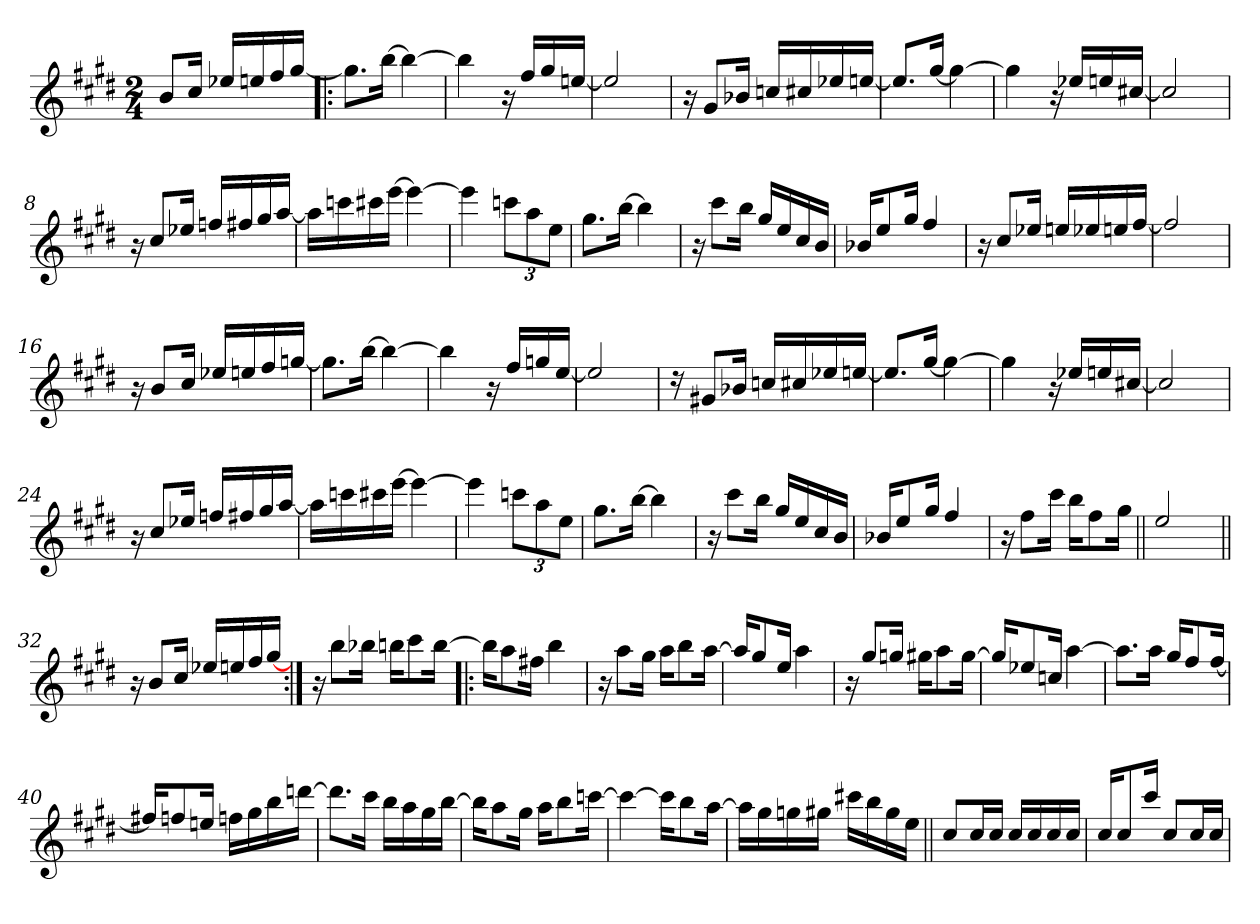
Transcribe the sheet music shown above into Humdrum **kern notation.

**kern
*part1
*staff1
*clefG2
*k[f#c#g#d#]
*E:
*M2/4
=
8b/L
16cc#/Jk
16ee-X/LL
16een/
16ff#/
[16gg#/JJ
=1!|:
8.gg#\L]
[16bb\Jk
4bb\_
=2
4bb\]
16r
16ff#/LL
16gg#/
[16een/JJ
=3
2ee/]
=4
16r
8g#/L
16b-X/Jk
16ccn/LL
16cc#X/
16ee-X/
[16een/JJ
!!LO:LB:g=z
=5
8.ee/L]
[>16gg#/Jk
4gg#\_
=6
4gg#\]
16r
16ee-X/LL
16een/
[16cc#X/JJ
=7
2cc#/]
=8
16r
8cc#/L
16ee-X/Jk
16ffn/LL
16ff#X/
16gg#/
[16aa/JJ
=9
16aa\LL]
16cccn\
16ccc#X\
[16eee\JJ
4eee\_
!!LO:LB:g=z
=10
4eee\]
12cccn\L
12aa\
12ee\J
=11
8.gg#\L
[16bb\Jk
4bb\]
=12
16r
8ccc#\L
16bb\Jk
16gg#/LL
16ee/
16cc#/
16b/JJ
=13
16b-X/KL
8ee/
16gg#/Jk
4ff#/
=14
16r
8cc#/L
16ee-X/Jk
16een/LL
16ee-X/
16een/
[16ff#/JJ
=15
2ff#/]
!!LO:LB:g=z
=16
16r
8b/L
16cc#/Jk
16ee-X/LL
16een/
16ff#/
[16ggn/JJ
=17
8.ggn\L]
[16bb\Jk
4bb\_
=18
4bb\]
16r
16ff#/LL
16ggn/
[16ee/JJ
=19
2ee/]
=20
16rcc
8g#X/L
16b-X/Jk
16ccn/LL
16cc#X/
16ee-X/
[16een/JJ
!!LO:LB:g=z
=21
8.ee/L]
[>16gg#/Jk
4gg#\_
=22
4gg#\]
16r
16ee-X/LL
16een/
[16cc#X/JJ
=23
2cc#/]
=24
16r
8cc#/L
16ee-X/Jk
16ffn/LL
16ff#X/
16gg#/
[16aa/JJ
=25
16aa\LL]
16cccn\
16ccc#X\
[16eee\JJ
4eee\_
=26
4eee\]
12cccn\L
12aa\
12ee\J
!!LO:LB:g=z
=27
8.gg#\L
[16bb\Jk
4bb\]
=28
16r
8ccc#\L
16bb\Jk
16gg#/LL
16ee/
16cc#/
16b/JJ
=29
16b-X/KL
8ee/
16gg#/Jk
4ff#/
=30
16r
8ff#\L
16ccc#\Jk
16bb\KL
8ff#\
16gg#\Jk
=31||
2ee/
=32||
16r
8b/L
16cc#/Jk
16ee-X/LL
16een/
16ff#/
[16gg#/JJ
!!LO:LB:g=z
=33:|!
16r
8bb\L
16bb-X\Jk
16bbn\KL
8ccc#\
[16bb\Jk
=34!|:
16bb\KL]
8aa\
16ff#X\Jk
4bb\
=35
16r
8aa\L
16gg#\Jk
16aa\KL
8bb\
[16aa\Jk
=36
16aa/KL]
8gg#/
16ee/Jk
4aa\
=37
16r
8gg#/L
16ggn/Jk
16gg#X\KL
8aa\
[16gg#\Jk
=38
16gg#/KL]
8ee-X/
16ccn/Jk
[4aa\
!!LO:LB:g=z
=39
8.aa\L]
16aa\Jk
16gg#/KL
8ff#/
[16ff#/Jk
=40
16ff#X/KL]
8ffn/
16een/Jk
16ffn\LL
16gg#\
16bb\
[16dddn\JJ
=41
8.dddn\L]
16ccc#\Jk
16bb\LL
16aa\
16gg#\
[16bb\JJ
=42
16bb\KL]
8aa\
16gg#\Jk
16aa\KL
8bb\
[16cccn\Jk
=43
4cccn\_
16ccc\KL]
8bb\
[16aa\Jk
!!LO:LB:g=z
=44
16aa\LL]
16gg#\
16ggn\
16gg#X\JJ
16ccc#X\LL
16bb\
16gg#\
16ee\JJ
=45||
8cc#/L
16cc#/L
16cc#/JJ
16cc#/LL
16cc#/
16cc#/
16cc#/JJ
=46
16cc#/KL
8cc#/
16ccc#/Jk
8cc#/L
16cc#/L
16cc#/JJ
=
*-
